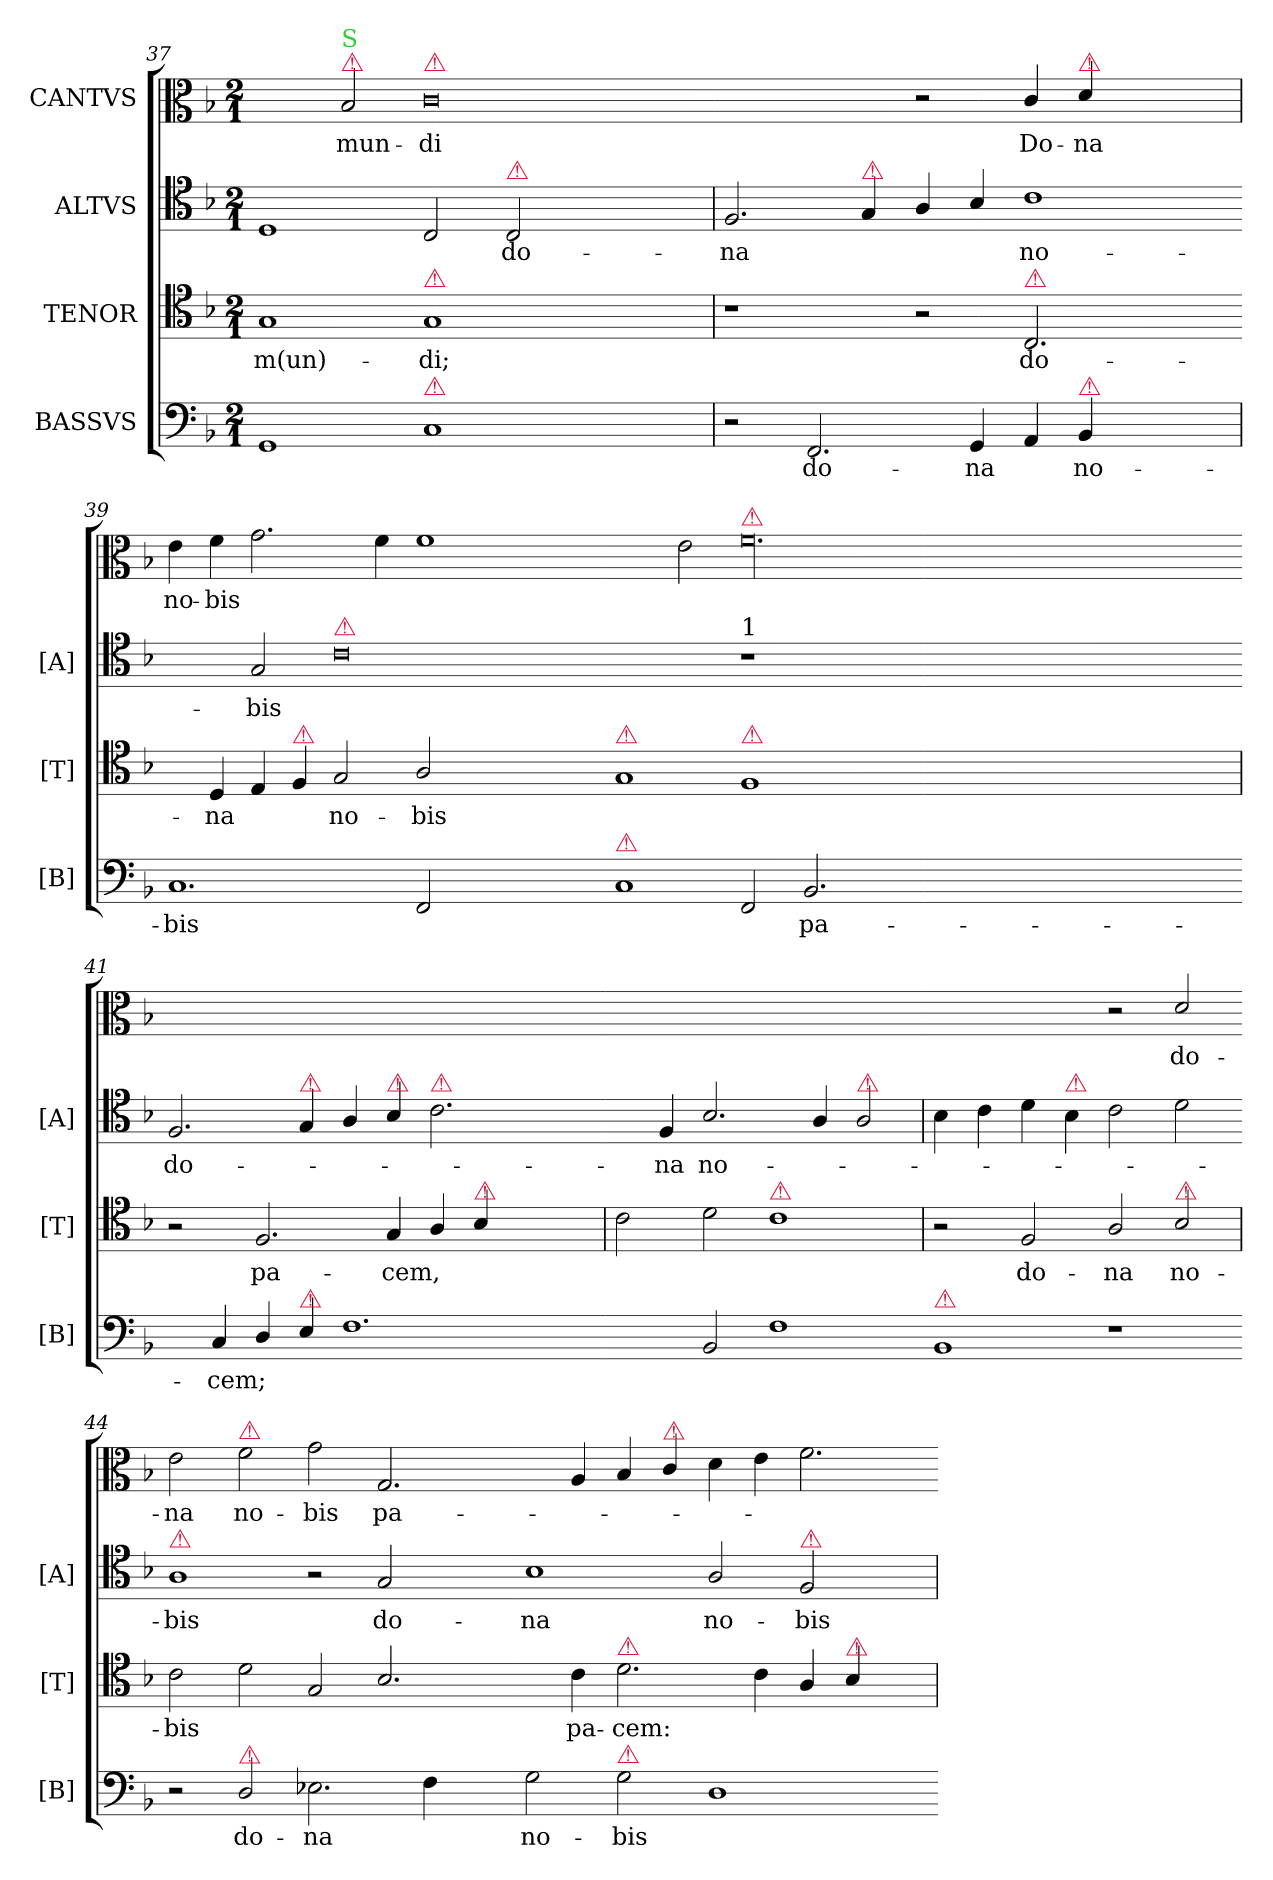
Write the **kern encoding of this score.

**kern	**text	**kern	**text	**kern	**text	**kern	**text
*part4	*part4	*part3	*part3	*part2	*part2	*part1	*part1
*staff4	*staff4	*staff3	*staff3	*staff2	*staff2	*staff1	*staff1
*I"BASSVS	*	*I"TENOR	*	*I"ALTVS	*	*I"CANTVS	*
*I'[B]	*	*I'[T]	*	*I'[A]	*	*	*
*clefF4	*	*clefC4	*	*clefC4	*	*clefC3	*
*k[b-]	*	*k[b-]	*	*k[b-]	*	*k[b-]	*
*M2/1	*	*M2/1	*	*M2/1	*	*M2/1	*
=37	=37	=37	=37	=37	=37	=37	=37
1GG	.	1G	m(un)-	1D	.	2ryy	.
!	!	!	!	!	!	!LO:TX:a:color=crimson:t=⚠	!
!	!	!	!	!	!	!LO:TX:a:color=limegreen:t=S	!
.	.	.	.	.	.	2B-/	mun-
!	!	!	!	!	!	!LO:TX:a:color=crimson:t=⚠	!
!	!	!LO:TX:a:color=crimson:t=⚠	!	!	!	!	!
!LO:TX:a:color=crimson:t=⚠	!	!	!	!	!	!	!
1C	.	1G	-di;	2C/	.	0c	-di
!	!	!	!	!LO:TX:a:color=crimson:t=⚠	!	!	!
.	.	.	.	2C/	do-	.	.
1ryy	.	1ryy	.	1ryy	.	.	.
=38	=38-	=38	=38-	=38	=38-	=38-	=38-
2r	.	1r	.	2.F/	-na	1ryy	.
2.FF/	do-	.	.	.	.	.	.
!	!	!	!	!LO:TX:a:color=crimson:t=⚠	!	!	!
.	.	.	.	4G/	.	.	.
.	.	2r	.	4A/	.	2r	.
4GG/	-na	.	.	4B-/	.	.	.
!	!	!LO:TX:a:color=crimson:t=⚠	!	!	!	!	!
4AA/	.	2.C/	do-	1c\	no-	4c/	Do-
!	!	!	!	!	!	!LO:TX:a:color=crimson:t=⚠	!
!LO:TX:a:color=crimson:t=⚠	!	!	!	!	!	!	!
4BB-/	no-	.	.	.	.	4d/	-na
2ryy	.	.	.	.	.	2ryy	.
.	.	4ryy	.	.	.	.	.
=39	=39	=39-	=39	=39-	=39	=39	=39
1.C	-bis	4ryy	.	2ryy	.	4e\	no-
.	.	4D/	-na	.	.	4f\	-bis
.	.	4E/	.	2G/	-bis	2.g\	.
!	!	!LO:TX:a:color=crimson:t=⚠	!	!	!	!	!
.	.	4F/	.	.	.	.	.
!	!	!	!	!LO:TX:a:color=crimson:t=⚠	!	!	!
.	.	2G/	no-	0c	.	.	.
.	.	.	.	.	.	4f\	.
2FF/	.	2A/	-bis	.	.	1f\	.
1ryy	.	1ryy	.	.	.	.	.
.	.	.	.	.	.	2ryy	.
=40-	=40-	=40-	=40-	=40-	=40-	=40-	=40-
!	!	!LO:TX:a:color=crimson:t=⚠	!	!	!	!	!
!LO:TX:a:color=crimson:t=⚠	!	!	!	!	!	!	!
1C	.	1G	.	1ryy	.	2ryy	.
.	.	.	.	.	.	2e\	.
!	!	!	!	!	!	!LO:TX:a:color=crimson:t=⚠	!
!	!	!	!	!LO:TX:a:t=1	!	!	!
!	!	!LO:TX:a:color=crimson:t=⚠	!	!	!	!	!
2FF/	.	1F	.	1r	.	00.f	.
2.BB-/	pa-	.	.	.	.	.	.
.	.	00ryy	.	00ryy	.	.	.
00ryy	.	.	.	.	.	.	.
.	.	1ryy	.	1ryy	.	.	.
2.ryy	.	.	.	.	.	.	.
=41-	=41-	=41	=41-	=41-	=41-	=41-	=41-
!	!	!	!	!	!LO:LY:i	!	!
4ryy	.	2r	.	2.F/	do-	0ryy	.
4C/	-cem;	.	.	.	.	.	.
4D/	.	2.F/	pa-	.	.	.	.
!	!	!	!	!LO:TX:a:color=crimson:t=⚠	!	!	!
!LO:TX:a:color=crimson:t=⚠	!	!	!	!	!	!	!
4E/	.	.	.	4G/	.	.	.
1.F	.	.	.	4A/	.	.	.
!	!	!	!	!LO:TX:a:color=crimson:t=⚠	!	!	!
.	.	4G/	-cem,	4B-/	.	.	.
!	!	!	!	!LO:TX:a:color=crimson:t=⚠	!	!	!
.	.	4A/	.	2.c\	.	.	.
!	!	!LO:TX:a:color=crimson:t=⚠	!	!	!	!	!
.	.	4B-/	.	.	.	.	.
.	.	2ryy	.	.	.	2ryy	.
.	.	.	.	4ryy	.	.	.
=42-	=42-	=42	=42-	=42-	=42-	=42-	=42-
2ryy	.	2c\	.	4ryy	.	0ryy	.
!	!	!	!	!	!LO:LY:i	!	!
.	.	.	.	4F/	-na	.	.
!	!	!	!	!	!LO:LY:i	!	!
2BB-/	.	2d\	.	2.B-/	no-	.	.
!	!	!LO:TX:a:color=crimson:t=⚠	!	!	!	!	!
1F	.	1c	.	.	.	.	.
.	.	.	.	4A/	.	.	.
!	!	!	!	!LO:TX:a:color=crimson:t=⚠	!	!	!
.	.	.	.	2A/	.	.	.
=43-	=43-	=43	=43-	=43	=43-	=43-	=43-
!LO:TX:a:color=crimson:t=⚠	!	!	!	!	!	!	!
1BB-	.	2r	.	4B-\	.	1ryy	.
.	.	.	.	4c\	.	.	.
.	.	2F/	do-	4d\	.	.	.
!	!	!	!	!LO:TX:a:color=crimson:t=⚠	!	!	!
.	.	.	.	4B-\	.	.	.
1r	.	2A/	-na	2c\	.	2r	.
!	!	!LO:TX:a:color=crimson:t=⚠	!	!	!	!	!
.	.	2B-/	no-	2d\	.	2d/	do-
=44-	=44-	=44	=44-	=44-	=44-	=44-	=44-
!	!	!	!	!LO:TX:a:color=crimson:t=⚠	!	!	!
!	!	!	!	!	!LO:LY:i	!	!
2r	.	2c\	-bis	1A	-bis	2e\	-na
!	!	!	!	!	!	!LO:TX:a:color=crimson:t=⚠	!
!LO:TX:a:color=crimson:t=⚠	!	!	!	!	!	!	!
2D/	do-	2d\	.	.	.	2f\	no-
2.E-X\	-na	2G/	.	2r	.	2g\	-bis
.	.	2.B-/	.	2G/	do-	2.G/	pa-
4F\	.	.	.	.	.	.	.
4ryy	.	.	.	4ryy	.	.	.
=45-	=45-	=45-	=45-	=45-	=45-	=45-	=45-
2G\	no-	4ryy	.	1B-	-na	4ryy	.
.	.	4c\	pa-	.	.	4A/	.
!	!	!LO:TX:a:color=crimson:t=⚠	!	!	!	!	!
!LO:TX:a:color=crimson:t=⚠	!	!	!	!	!	!	!
2G\	-bis	2.d\	-cem:	.	.	4B-/	.
!	!	!	!	!	!	!LO:TX:a:color=crimson:t=⚠	!
.	.	.	.	.	.	4c/	.
1D	.	.	.	2A/	no-	4d\	.
.	.	4c\	.	.	.	4e\	.
!	!	!	!	!LO:TX:a:color=crimson:t=⚠	!	!	!
.	.	4A/	.	2F/	-bis	2.f\	.
!	!	!LO:TX:a:color=crimson:t=⚠	!	!	!	!	!
.	.	4B-/	.	.	.	.	.
4ryy	.	4ryy	.	4ryy	.	.	.
=-	=-	=	=-	=	=-	=-	=-
*-	*-	*-	*-	*-	*-	*-	*-
